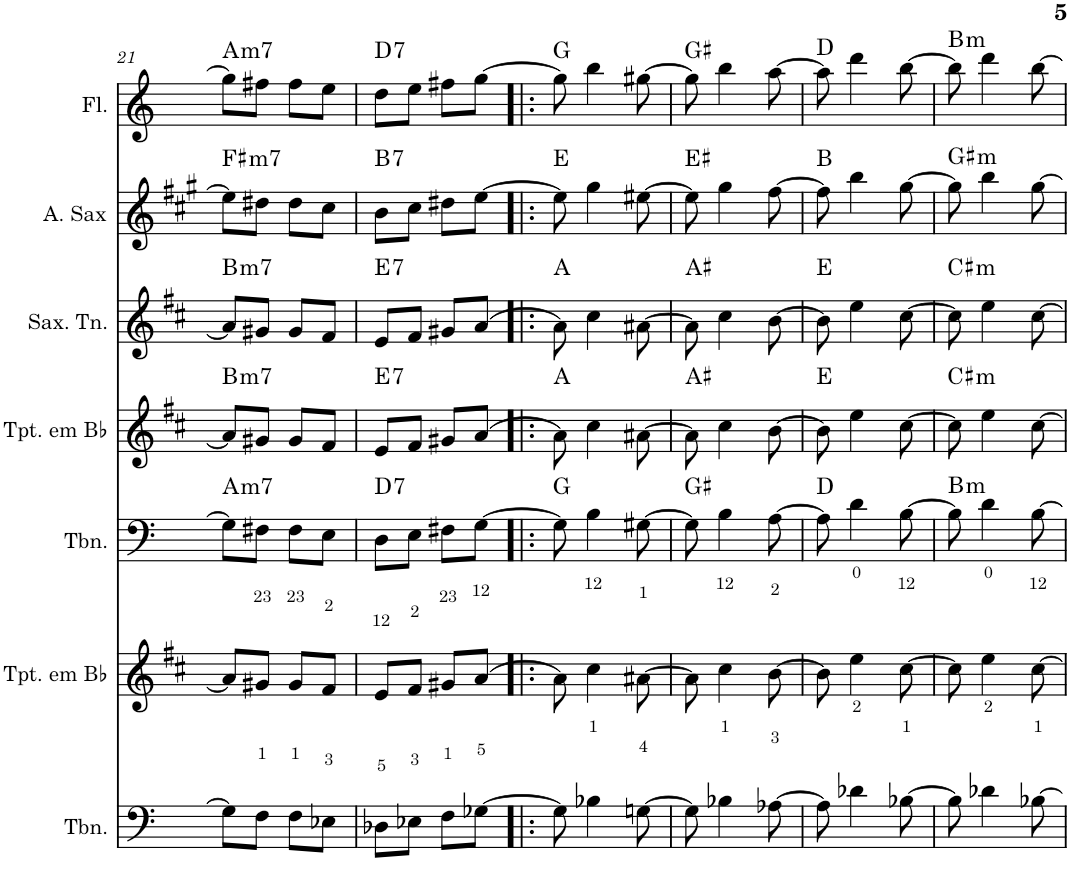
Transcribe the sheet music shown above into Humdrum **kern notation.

**kern	**kern	**kern	**harte	**kern	**harte	**kern	**harte	**kern	**harte	**kern	**harte
*part7	*part6	*part5	*part5	*part4	*part4	*part3	*part3	*part2	*part2	*part1	*part1
*staff7	*staff6	*staff5	*	*staff4	*	*staff3	*	*staff2	*	*staff1	*
*I"Trombone	*I"Trompete em Bb	*I"Trombone	*	*I"Trompete em Bb	*	*I"Saxofone Tenor	*	*I"Saxofone Alto	*	*I"Flauta Transversal	*
*I'Tbn.	*I'Tpt. em Bb	*I'Tbn.	*	*I'Tpt. em Bb	*	*I'Sax. Tn.	*	*	*	*I'Fl.	*
!!LO:PB:g=z
*clefF4	*clefG2	*clefF4	*	*clefG2	*	*clefG2	*	*clefG2	*	*clefG2	*
*	*Trd1c2	*	*	*Trd1c2	*	*Trd8c14	*	*Trd5c9	*	*	*
*k[]	*k[f#c#]	*k[]	*	*k[f#c#]	*	*k[f#c#]	*	*k[f#c#g#]	*	*k[]	*
*C:	*D:	*C:	*	*D:	*	*D:	*	*A:	*	*C:	*
*M2/4	*M2/4	*M2/4	*	*M2/4	*	*M2/4	*	*M2/4	*	*M2/4	*
=21	=21	=21	=21	=21	=21	=21	=21	=21	=21	=21	=21
!	!	!	!LO:H:kt=m7	!	!LO:H:kt=m7	!	!LO:H:kt=m7	!	!LO:H:kt=m7	!	!LO:H:kt=m7
8G-\L]	8a/L]	8G\L]	A:min7	8a/L]	B:min7	8a/L]	B:min7	8ee\L]	F#:min7	8gg\L]	A:min7
8F\J	8g#X/J	8F#X\J	.	8g#X/J	.	8g#X/J	.	8dd#X\J	.	8ff#X\J	.
8F\L	8g#/L	8F#\L	.	8g#/L	.	8g#/L	.	8dd#\L	.	8ff#\L	.
8E-X\J	8f#/J	8E\J	.	8f#/J	.	8f#/J	.	8cc#\J	.	8ee\J	.
=22	=22	=22	=22	=22	=22	=22	=22	=22	=22	=22	=22
!	!	!	!LO:H:kt=7	!	!LO:H:kt=7	!	!LO:H:kt=7	!	!LO:H:kt=7	!	!LO:H:kt=7
8D-X\L	8e/L	8D\L	D:7	8e/L	E:7	8e/L	E:7	8b\L	B:7	8dd\L	D:7
8E-X\J	8f#/J	8E\J	.	8f#/J	.	8f#/J	.	8cc#\J	.	8ee\J	.
8F\L	8g#X/L	8F#X\L	.	8g#X/L	.	8g#X/L	.	8dd#X\L	.	8ff#X\L	.
[8G-X\J	[8a/J	[8G\J	.	[8a/J	.	[8a/J	.	[8ee\J	.	[8gg\J	.
=23!|:	=23!|:	=23!|:	=23!|:	=23!|:	=23!|:	=23!|:	=23!|:	=23!|:	=23!|:	=23!|:	=23!|:
8G-\]	8a\]	8G\]	G:maj	8a\]	A:maj	8a\]	A:maj	8ee\]	E:maj	8gg\]	G:maj
4B-X\	4cc#\	4B\	.	4cc#\	.	4cc#\	.	4gg#\	.	4bb\	.
[8Gn\	[8a#X\	[8G#X\	.	[8a#X\	.	[8a#X\	.	[8ee#X\	.	[8gg#X\	.
=24	=24	=24	=24	=24	=24	=24	=24	=24	=24	=24	=24
8G\]	8a#\]	8G#\]	G#:maj	8a#\]	A#:maj	8a#\]	A#:maj	8ee#\]	E#:maj	8gg#\]	G#:maj
4B-X\	4cc#\	4B\	.	4cc#\	.	4cc#\	.	4gg#\	.	4bb\	.
[8A-X\	[8b\	[8A\	.	[8b\	.	[8b\	.	[8ff#\	.	[8aa\	.
=25	=25	=25	=25	=25	=25	=25	=25	=25	=25	=25	=25
8A-\]	8b\]	8A\]	D:maj	8b\]	E:maj	8b\]	E:maj	8ff#\]	B:maj	8aa\]	D:maj
4d-X\	4ee\	4d\	.	4ee\	.	4ee\	.	4bb\	.	4ddd\	.
[8B-X\	[8cc#\	[8B\	.	[8cc#\	.	[8cc#\	.	[8gg#\	.	[8bb\	.
=26	=26	=26	=26	=26	=26	=26	=26	=26	=26	=26	=26
!	!	!	!LO:H:kt=m	!	!LO:H:kt=m	!	!LO:H:kt=m	!	!LO:H:kt=m	!	!LO:H:kt=m
8B-\]	8cc#\]	8B\]	B:min	8cc#\]	C#:min	8cc#\]	C#:min	8gg#\]	G#:min	8bb\]	B:min
4d-X\	4ee\	4d\	.	4ee\	.	4ee\	.	4bb\	.	4ddd\	.
[8B-X\	[8cc#\	[8B\	.	[8cc#\	.	[8cc#\	.	[8gg#\	.	[8bb\	.
=	=	=	=	=	=	=	=	=	=	=	=
*-	*-	*-	*-	*-	*-	*-	*-	*-	*-	*-	*-
